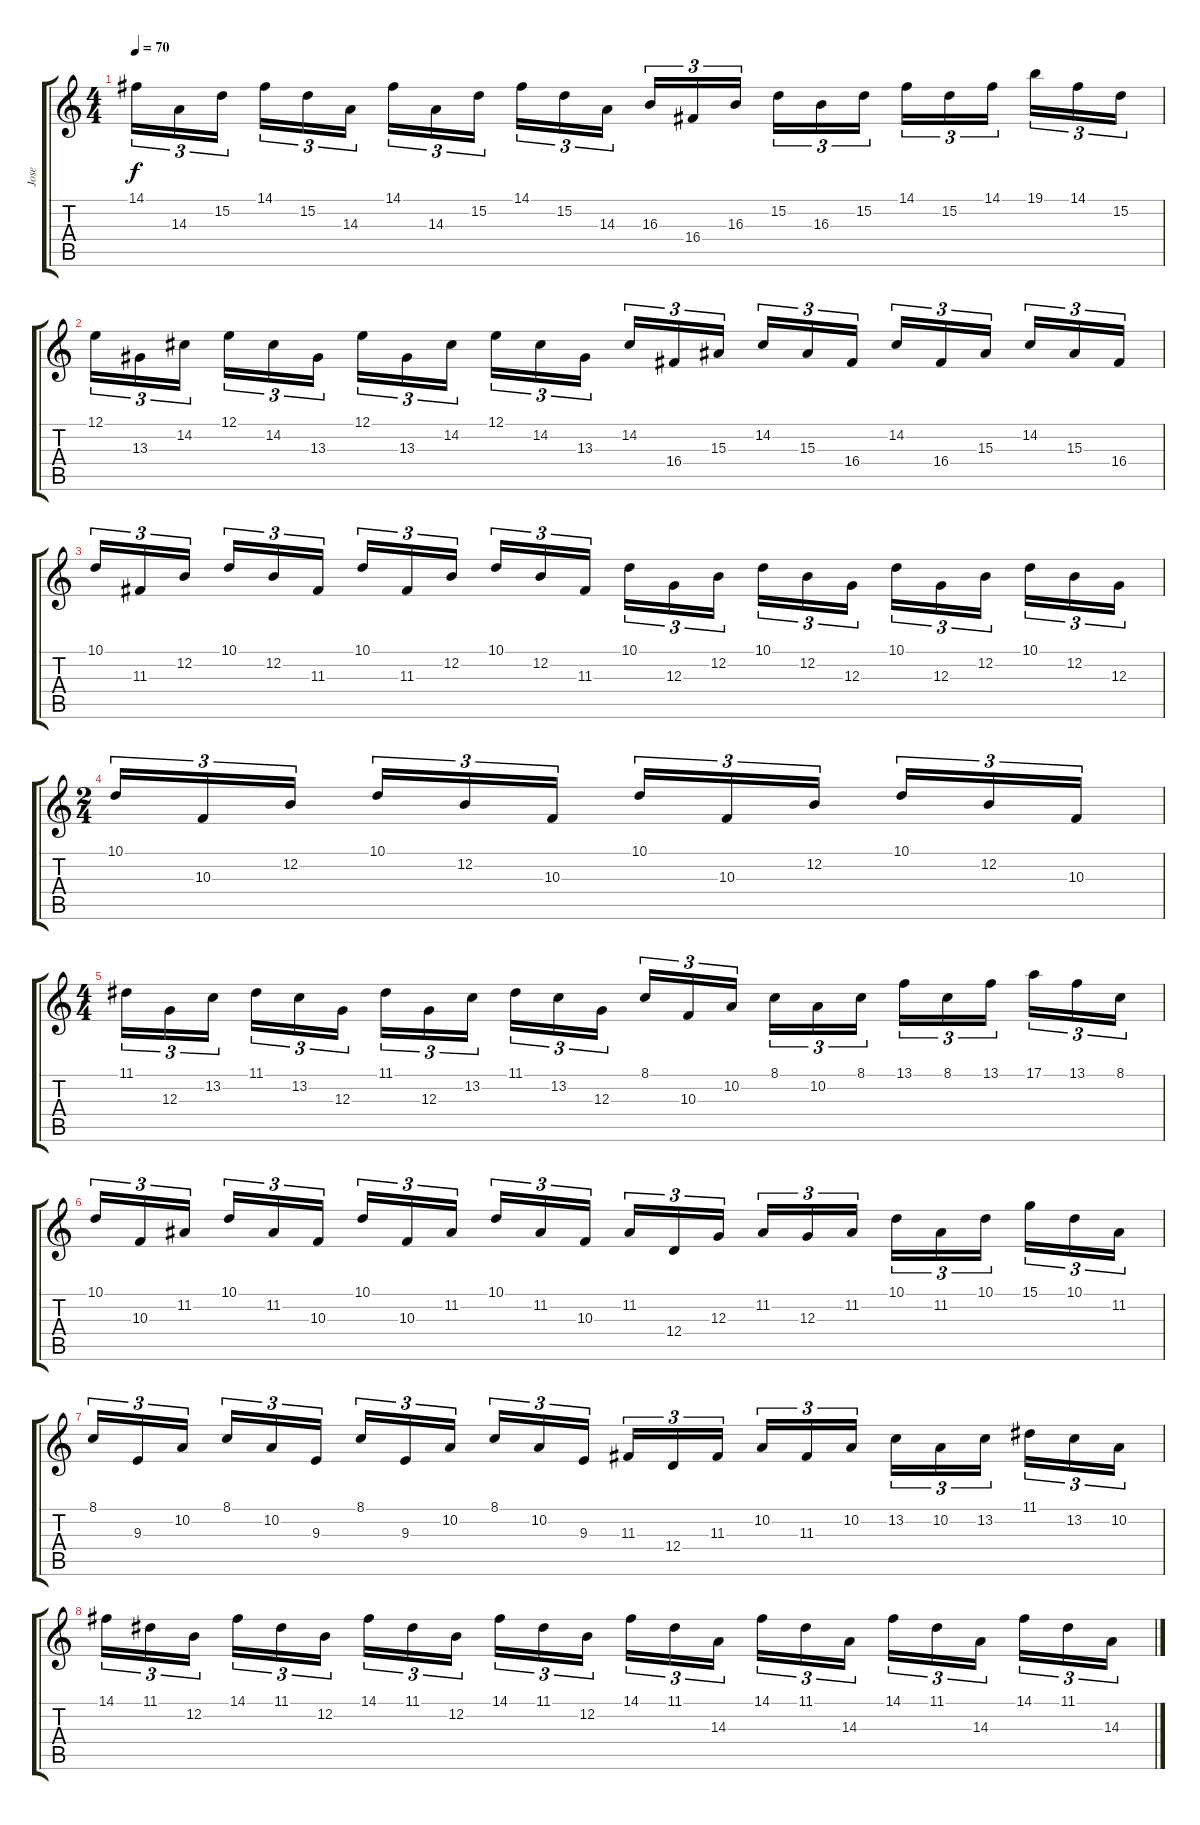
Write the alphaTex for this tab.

\track ("Jose" "Jose") {instrument lead1square}
\staff {score tabs}
\tuning (E4 B3 G3 D3 A2 E2) {hide}
\ts (4 4)
\tempo 70
\clef g2
\ks c
14.1.16{tu (3 2) dy f} 14.3.16{tu (3 2)} 15.2.16{tu (3 2)} 14.1.16{tu (3 2)} 15.2.16{tu (3 2)} 14.3.16{tu (3 2)} 14.1.16{tu (3 2)} 14.3.16{tu (3 2)} 15.2.16{tu (3 2)} 14.1.16{tu (3 2)} 15.2.16{tu (3 2)} 14.3.16{tu (3 2)} 16.3.16{tu (3 2)} 16.4.16{tu (3 2)} 16.3.16{tu (3 2)} 15.2.16{tu (3 2)} 16.3.16{tu (3 2)} 15.2.16{tu (3 2)} 14.1.16{tu (3 2)} 15.2.16{tu (3 2)} 14.1.16{tu (3 2)} 19.1.16{tu (3 2)} 14.1.16{tu (3 2)} 15.2.16{tu (3 2)} |
12.1.16{tu (3 2)} 13.3.16{tu (3 2)} 14.2.16{tu (3 2)} 12.1.16{tu (3 2)} 14.2.16{tu (3 2)} 13.3.16{tu (3 2)} 12.1.16{tu (3 2)} 13.3.16{tu (3 2)} 14.2.16{tu (3 2)} 12.1.16{tu (3 2)} 14.2.16{tu (3 2)} 13.3.16{tu (3 2)} 14.2.16{tu (3 2)} 16.4.16{tu (3 2)} 15.3.16{tu (3 2)} 14.2.16{tu (3 2)} 15.3.16{tu (3 2)} 16.4.16{tu (3 2)} 14.2.16{tu (3 2)} 16.4.16{tu (3 2)} 15.3.16{tu (3 2)} 14.2.16{tu (3 2)} 15.3.16{tu (3 2)} 16.4.16{tu (3 2)} |
10.1.16{tu (3 2)} 11.3.16{tu (3 2)} 12.2.16{tu (3 2)} 10.1.16{tu (3 2)} 12.2.16{tu (3 2)} 11.3.16{tu (3 2)} 10.1.16{tu (3 2)} 11.3.16{tu (3 2)} 12.2.16{tu (3 2)} 10.1.16{tu (3 2)} 12.2.16{tu (3 2)} 11.3.16{tu (3 2)} 10.1.16{tu (3 2)} 12.3.16{tu (3 2)} 12.2.16{tu (3 2)} 10.1.16{tu (3 2)} 12.2.16{tu (3 2)} 12.3.16{tu (3 2)} 10.1.16{tu (3 2)} 12.3.16{tu (3 2)} 12.2.16{tu (3 2)} 10.1.16{tu (3 2)} 12.2.16{tu (3 2)} 12.3.16{tu (3 2)} |
\ts (2 4)
10.1.16{tu (3 2)} 10.3.16{tu (3 2)} 12.2.16{tu (3 2)} 10.1.16{tu (3 2)} 12.2.16{tu (3 2)} 10.3.16{tu (3 2)} 10.1.16{tu (3 2)} 10.3.16{tu (3 2)} 12.2.16{tu (3 2)} 10.1.16{tu (3 2)} 12.2.16{tu (3 2)} 10.3.16{tu (3 2)} |
\ts (4 4)
11.1.16{tu (3 2)} 12.3.16{tu (3 2)} 13.2.16{tu (3 2)} 11.1.16{tu (3 2)} 13.2.16{tu (3 2)} 12.3.16{tu (3 2)} 11.1.16{tu (3 2)} 12.3.16{tu (3 2)} 13.2.16{tu (3 2)} 11.1.16{tu (3 2)} 13.2.16{tu (3 2)} 12.3.16{tu (3 2)} 8.1.16{tu (3 2)} 10.3.16{tu (3 2)} 10.2.16{tu (3 2)} 8.1.16{tu (3 2)} 10.2.16{tu (3 2)} 8.1.16{tu (3 2)} 13.1.16{tu (3 2)} 8.1.16{tu (3 2)} 13.1.16{tu (3 2)} 17.1.16{tu (3 2)} 13.1.16{tu (3 2)} 8.1.16{tu (3 2)} |
10.1.16{tu (3 2)} 10.3.16{tu (3 2)} 11.2.16{tu (3 2)} 10.1.16{tu (3 2)} 11.2.16{tu (3 2)} 10.3.16{tu (3 2)} 10.1.16{tu (3 2)} 10.3.16{tu (3 2)} 11.2.16{tu (3 2)} 10.1.16{tu (3 2)} 11.2.16{tu (3 2)} 10.3.16{tu (3 2)} 11.2.16{tu (3 2)} 12.4.16{tu (3 2)} 12.3.16{tu (3 2)} 11.2.16{tu (3 2)} 12.3.16{tu (3 2)} 11.2.16{tu (3 2)} 10.1.16{tu (3 2)} 11.2.16{tu (3 2)} 10.1.16{tu (3 2)} 15.1.16{tu (3 2)} 10.1.16{tu (3 2)} 11.2.16{tu (3 2)} |
8.1.16{tu (3 2)} 9.3.16{tu (3 2)} 10.2.16{tu (3 2)} 8.1.16{tu (3 2)} 10.2.16{tu (3 2)} 9.3.16{tu (3 2)} 8.1.16{tu (3 2)} 9.3.16{tu (3 2)} 10.2.16{tu (3 2)} 8.1.16{tu (3 2)} 10.2.16{tu (3 2)} 9.3.16{tu (3 2)} 11.3.16{tu (3 2)} 12.4.16{tu (3 2)} 11.3.16{tu (3 2)} 10.2.16{tu (3 2)} 11.3.16{tu (3 2)} 10.2.16{tu (3 2)} 13.2.16{tu (3 2)} 10.2.16{tu (3 2)} 13.2.16{tu (3 2)} 11.1.16{tu (3 2)} 13.2.16{tu (3 2)} 10.2.16{tu (3 2)} |
14.1.16{tu (3 2)} 11.1.16{tu (3 2)} 12.2.16{tu (3 2)} 14.1.16{tu (3 2)} 11.1.16{tu (3 2)} 12.2.16{tu (3 2)} 14.1.16{tu (3 2)} 11.1.16{tu (3 2)} 12.2.16{tu (3 2)} 14.1.16{tu (3 2)} 11.1.16{tu (3 2)} 12.2.16{tu (3 2)} 14.1.16{tu (3 2)} 11.1.16{tu (3 2)} 14.3.16{tu (3 2)} 14.1.16{tu (3 2)} 11.1.16{tu (3 2)} 14.3.16{tu (3 2)} 14.1.16{tu (3 2)} 11.1.16{tu (3 2)} 14.3.16{tu (3 2)} 14.1.16{tu (3 2)} 11.1.16{tu (3 2)} 14.3.16{tu (3 2)}
